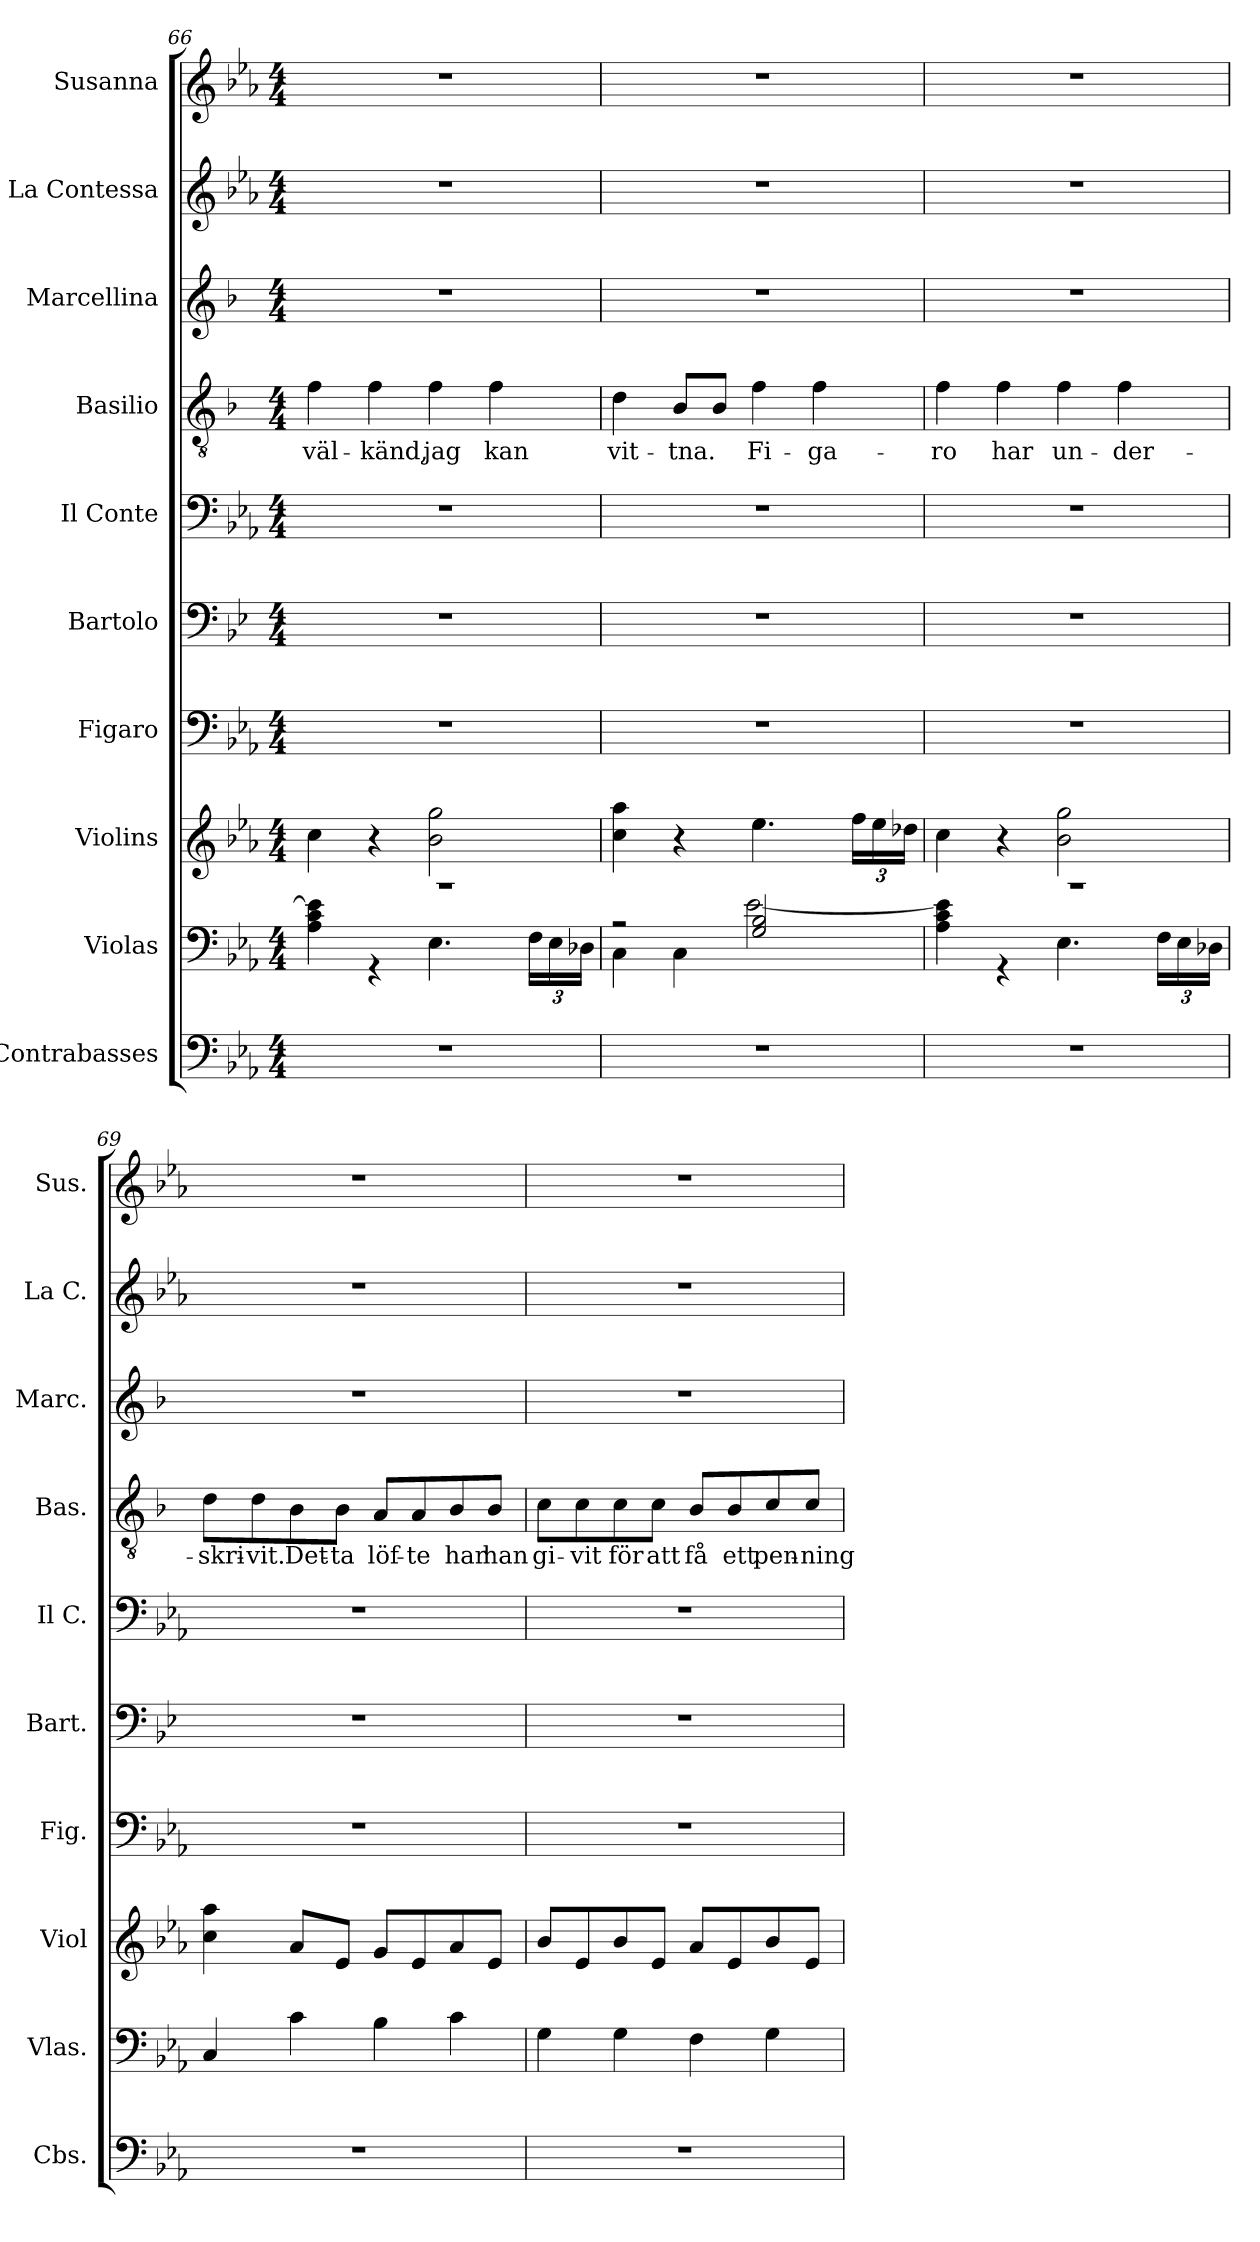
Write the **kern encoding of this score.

**kern	**kern	**kern	**kern	**kern	**kern	**kern	**text	**kern	**kern	**kern
*part10	*part9	*part8	*part7	*part6	*part5	*part4	*part4	*part3	*part2	*part1
*staff10	*staff9	*staff8	*staff7	*staff6	*staff5	*staff4	*staff4	*staff3	*staff2	*staff1
*I"Contrabasses	*I"Violas	*I"Violins	*I"Figaro	*I"Bartolo	*I"Il Conte	*I"Basilio	*	*I"Marcellina	*I"La Contessa	*I"Susanna
*I'Cbs.	*I'Vlas.	*I'Viol	*I'Fig.	*I'Bart.	*I'Il C.	*I'Bas.	*	*I'Marc.	*I'La C.	*I'Sus.
*clefF4	*clefF4	*clefG2	*clefF4	*clefF4	*clefF4	*clefGv2	*	*clefG2	*clefG2	*clefG2
*ITrd7c12	*	*	*	*ITrd4c7	*	*ITrd1c2	*	*ITrd1c2	*	*
*k[b-e-a-]	*k[b-e-a-]	*k[b-e-a-]	*k[b-e-a-]	*k[b-e-a-]	*k[b-e-a-]	*k[b-e-a-]	*	*k[b-e-a-]	*k[b-e-a-]	*k[b-e-a-]
*M4/4	*M4/4	*M4/4	*M4/4	*M4/4	*M4/4	*M4/4	*	*M4/4	*M4/4	*M4/4
=66	=66	=66	=66	=66	=66	=66	=66	=66	=66	=66
*	*^	*	*	*	*	*	*	*	*	*
!	!	!	!	!	!	!	!	!LO:LY:b	!	!	!
1r	1r	4A-\ 4c\ 4e-\]	4cc\	1r	1r	1r	4e-\	väl-	1r	1r	1r
!	!	!	!	!	!	!	!	!LO:LY:b	!	!	!
.	.	4r	4r	.	.	.	4e-\	-känd,	.	.	.
!	!	!	!	!	!	!	!	!LO:LY:b	!	!	!
.	.	4.E-\	2b-\ 2gg\	.	.	.	4e-\	jag	.	.	.
!	!	!	!	!	!	!	!	!LO:LY:b	!	!	!
.	.	.	.	.	.	.	4e-\	kan	.	.	.
*	*	*Xbrackettup	*	*	*	*	*	*	*	*	*
.	.	24F\LL	.	.	.	.	.	.	.	.	.
.	.	24E-\	.	.	.	.	.	.	.	.	.
.	.	24D-X\JJ	.	.	.	.	.	.	.	.	.
!!LO:PB:g=z
=67	=67	=67	=67	=67	=67	=67	=67	=67	=67	=67	=67
!	!	!	!	!	!	!	!	!LO:LY:b	!	!	!
1r	2r	4C\	4cc\ 4aa-\	1r	1r	1r	4c\	vit-	1r	1r	1r
!	!	!	!	!	!	!	!	!LO:LY:b	!	!	!
.	.	4C\	4r	.	.	.	8A-/L	-tna.	.	.	.
.	.	.	.	.	.	.	8A-/J	.	.	.	.
!	!	!	!	!	!	!	!	!LO:LY:b	!	!	!
.	2G/ 2B-/	[2e-\	4.ee-\	.	.	.	4e-\	Fi-	.	.	.
!	!	!	!	!	!	!	!	!LO:LY:b	!	!	!
.	.	.	.	.	.	.	4e-\	-ga-	.	.	.
*	*	*	*Xbrackettup	*	*	*	*	*	*	*	*
.	.	.	24ff\LL	.	.	.	.	.	.	.	.
.	.	.	24ee-\	.	.	.	.	.	.	.	.
.	.	.	24dd-X\JJ	.	.	.	.	.	.	.	.
=68	=68	=68	=68	=68	=68	=68	=68	=68	=68	=68	=68
!	!	!	!	!	!	!	!	!LO:LY:b	!	!	!
1r	1r	4A-\ 4c\ 4e-\]	4cc\	1r	1r	1r	4e-\	-ro	1r	1r	1r
!	!	!	!	!	!	!	!	!LO:LY:b	!	!	!
.	.	4r	4r	.	.	.	4e-\	har	.	.	.
!	!	!	!	!	!	!	!	!LO:LY:b	!	!	!
.	.	4.E-\	2b-\ 2gg\	.	.	.	4e-\	un-	.	.	.
!	!	!	!	!	!	!	!	!LO:LY:b	!	!	!
.	.	.	.	.	.	.	4e-\	-der-	.	.	.
.	.	24F\LL	.	.	.	.	.	.	.	.	.
.	.	24E-\	.	.	.	.	.	.	.	.	.
.	.	24D-X\JJ	.	.	.	.	.	.	.	.	.
=69	=69	=69	=69	=69	=69	=69	=69	=69	=69	=69	=69
!	!	!	!	!	!	!	!	!LO:LY:b	!	!	!
*	*v	*v	*	*	*	*	*	*	*	*	*
1r	4C/	4cc\ 4aa-\	1r	1r	1r	8c\L	-skri-	1r	1r	1r
!	!	!	!	!	!	!	!LO:LY:b	!	!	!
.	.	.	.	.	.	8c\	-vit.	.	.	.
!	!	!	!	!	!	!	!LO:LY:b	!	!	!
.	4c\	8a-/L	.	.	.	8A-\	Det-	.	.	.
!	!	!	!	!	!	!	!LO:LY:b	!	!	!
.	.	8e-/J	.	.	.	8A-\J	-ta	.	.	.
!	!	!	!	!	!	!	!LO:LY:b	!	!	!
.	4B-\	8g/L	.	.	.	8G/L	löf-	.	.	.
!	!	!	!	!	!	!	!LO:LY:b	!	!	!
.	.	8e-/	.	.	.	8G/	-te	.	.	.
!	!	!	!	!	!	!	!LO:LY:b	!	!	!
.	4c\	8a-/	.	.	.	8A-/	har	.	.	.
!	!	!	!	!	!	!	!LO:LY:b	!	!	!
.	.	8e-/J	.	.	.	8A-/J	han	.	.	.
!!LO:PB:g=z
=70	=70	=70	=70	=70	=70	=70	=70	=70	=70	=70
!	!	!	!	!	!	!	!LO:LY:b	!	!	!
1r	4G\	8b-/L	1r	1r	1r	8B-\L	gi-	1r	1r	1r
!	!	!	!	!	!	!	!LO:LY:b	!	!	!
.	.	8e-/	.	.	.	8B-\	-vit	.	.	.
!	!	!	!	!	!	!	!LO:LY:b	!	!	!
.	4G\	8b-/	.	.	.	8B-\	för	.	.	.
!	!	!	!	!	!	!	!LO:LY:b	!	!	!
.	.	8e-/J	.	.	.	8B-\J	att	.	.	.
!	!	!	!	!	!	!	!LO:LY:b	!	!	!
.	4F\	8a-/L	.	.	.	8A-/L	få	.	.	.
!	!	!	!	!	!	!	!LO:LY:b	!	!	!
.	.	8e-/	.	.	.	8A-/	ett	.	.	.
!	!	!	!	!	!	!	!LO:LY:b	!	!	!
.	4G\	8b-/	.	.	.	8B-/	pen-	.	.	.
!	!	!	!	!	!	!	!LO:LY:b	!	!	!
.	.	8e-/J	.	.	.	8B-/J	-ning-	.	.	.
=	=	=	=	=	=	=	=	=	=	=
*-	*-	*-	*-	*-	*-	*-	*-	*-	*-	*-
